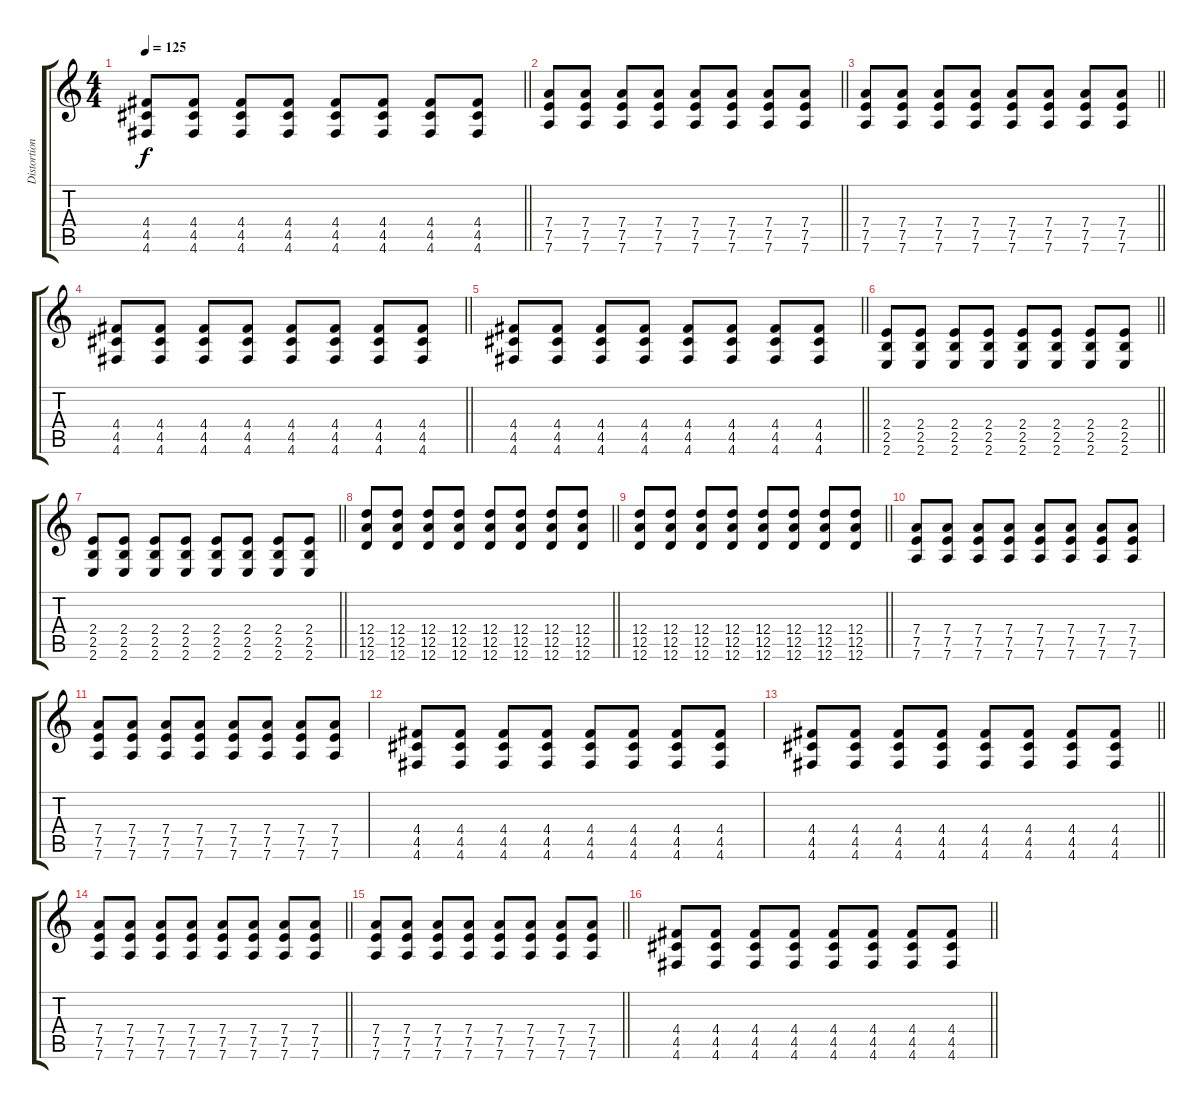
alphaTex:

\track ("Distortion" "Distortion") {instrument distortionguitar}
\staff {score tabs}
\tuning (E4 B3 G3 D3 A2 D2) {hide}
\ts (4 4)
\tempo 125
\clef g2
\barLineRight lightlight
\ks c
(4.4 4.5 4.6).8{dy f} (4.4 4.5 4.6).8 (4.4 4.5 4.6).8 (4.4 4.5 4.6).8 (4.4 4.5 4.6).8 (4.4 4.5 4.6).8 (4.4 4.5 4.6).8 (4.4 4.5 4.6).8 |
\barLineRight lightlight
(7.4 7.5 7.6).8 (7.4 7.5 7.6).8 (7.4 7.5 7.6).8 (7.4 7.5 7.6).8 (7.4 7.5 7.6).8 (7.4 7.5 7.6).8 (7.4 7.5 7.6).8 (7.4 7.5 7.6).8 |
\barLineRight lightlight
(7.4 7.5 7.6).8 (7.4 7.5 7.6).8 (7.4 7.5 7.6).8 (7.4 7.5 7.6).8 (7.4 7.5 7.6).8 (7.4 7.5 7.6).8 (7.4 7.5 7.6).8 (7.4 7.5 7.6).8 |
\barLineRight lightlight
(4.4 4.5 4.6).8 (4.4 4.5 4.6).8 (4.4 4.5 4.6).8 (4.4 4.5 4.6).8 (4.4 4.5 4.6).8 (4.4 4.5 4.6).8 (4.4 4.5 4.6).8 (4.4 4.5 4.6).8 |
\barLineRight lightlight
(4.4 4.5 4.6).8 (4.4 4.5 4.6).8 (4.4 4.5 4.6).8 (4.4 4.5 4.6).8 (4.4 4.5 4.6).8 (4.4 4.5 4.6).8 (4.4 4.5 4.6).8 (4.4 4.5 4.6).8 |
\section ("" "")
\barLineRight lightlight
(2.4 2.5 2.6).8 (2.4 2.5 2.6).8 (2.4 2.5 2.6).8 (2.4 2.5 2.6).8 (2.4 2.5 2.6).8 (2.4 2.5 2.6).8 (2.4 2.5 2.6).8 (2.4 2.5 2.6).8 |
\barLineRight lightlight
(2.4 2.5 2.6).8 (2.4 2.5 2.6).8 (2.4 2.5 2.6).8 (2.4 2.5 2.6).8 (2.4 2.5 2.6).8 (2.4 2.5 2.6).8 (2.4 2.5 2.6).8 (2.4 2.5 2.6).8 |
\barLineRight lightlight
(12.4 12.5 12.6).8 (12.4 12.5 12.6).8 (12.4 12.5 12.6).8 (12.4 12.5 12.6).8 (12.4 12.5 12.6).8 (12.4 12.5 12.6).8 (12.4 12.5 12.6).8 (12.4 12.5 12.6).8 |
\barLineRight lightlight
(12.4 12.5 12.6).8 (12.4 12.5 12.6).8 (12.4 12.5 12.6).8 (12.4 12.5 12.6).8 (12.4 12.5 12.6).8 (12.4 12.5 12.6).8 (12.4 12.5 12.6).8 (12.4 12.5 12.6).8 |
\section ("" "")
(7.4 7.5 7.6).8 (7.4 7.5 7.6).8 (7.4 7.5 7.6).8 (7.4 7.5 7.6).8 (7.4 7.5 7.6).8 (7.4 7.5 7.6).8 (7.4 7.5 7.6).8 (7.4 7.5 7.6).8 |
(7.4 7.5 7.6).8 (7.4 7.5 7.6).8 (7.4 7.5 7.6).8 (7.4 7.5 7.6).8 (7.4 7.5 7.6).8 (7.4 7.5 7.6).8 (7.4 7.5 7.6).8 (7.4 7.5 7.6).8 |
(4.4 4.5 4.6).8 (4.4 4.5 4.6).8 (4.4 4.5 4.6).8 (4.4 4.5 4.6).8 (4.4 4.5 4.6).8 (4.4 4.5 4.6).8 (4.4 4.5 4.6).8 (4.4 4.5 4.6).8 |
\barLineRight lightlight
(4.4 4.5 4.6).8 (4.4 4.5 4.6).8 (4.4 4.5 4.6).8 (4.4 4.5 4.6).8 (4.4 4.5 4.6).8 (4.4 4.5 4.6).8 (4.4 4.5 4.6).8 (4.4 4.5 4.6).8 |
\barLineRight lightlight
(7.4 7.5 7.6).8 (7.4 7.5 7.6).8 (7.4 7.5 7.6).8 (7.4 7.5 7.6).8 (7.4 7.5 7.6).8 (7.4 7.5 7.6).8 (7.4 7.5 7.6).8 (7.4 7.5 7.6).8 |
\barLineRight lightlight
(7.4 7.5 7.6).8 (7.4 7.5 7.6).8 (7.4 7.5 7.6).8 (7.4 7.5 7.6).8 (7.4 7.5 7.6).8 (7.4 7.5 7.6).8 (7.4 7.5 7.6).8 (7.4 7.5 7.6).8 |
\barLineRight lightlight
(4.4 4.5 4.6).8 (4.4 4.5 4.6).8 (4.4 4.5 4.6).8 (4.4 4.5 4.6).8 (4.4 4.5 4.6).8 (4.4 4.5 4.6).8 (4.4 4.5 4.6).8 (4.4 4.5 4.6).8
